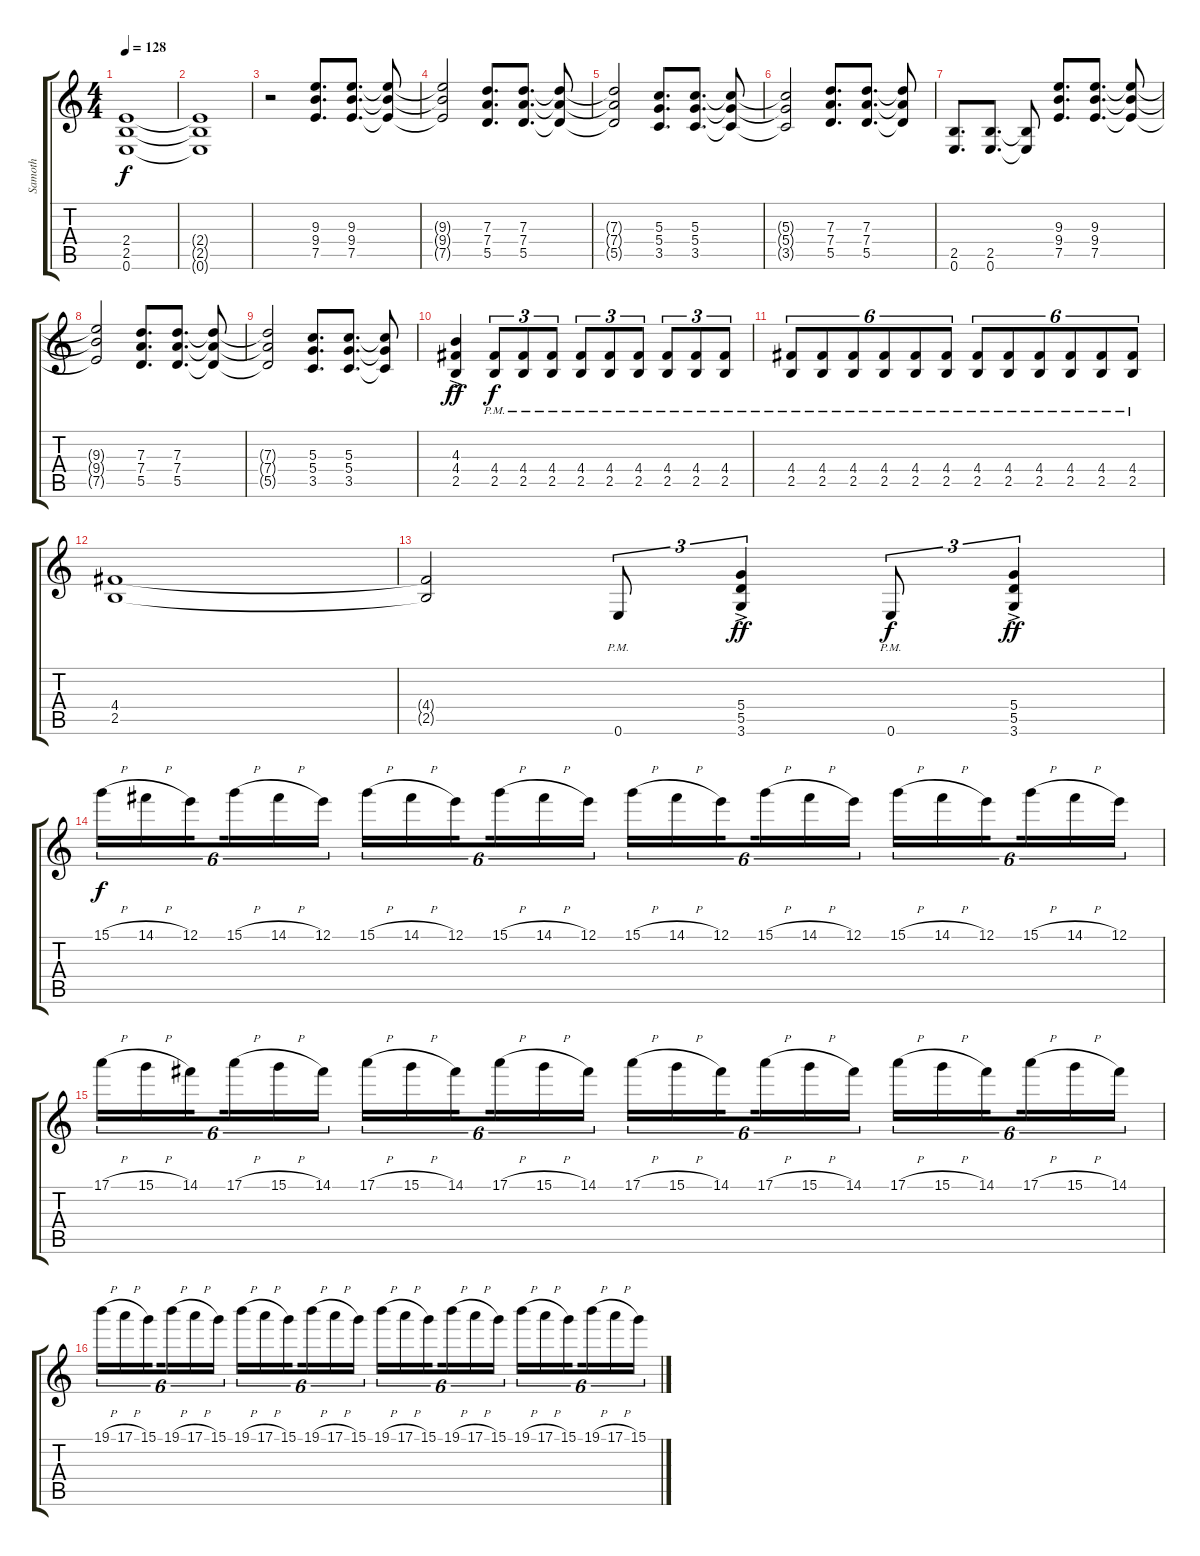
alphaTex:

\track ("Samoth" "Samoth") {instrument distortionguitar}
\staff {score tabs}
\tuning (E4 B3 G3 D3 A2 E2) {hide}
\ts (4 4)
\tempo 128
\clef g2
\ks c
(2.4{t} 2.5{t} 0.6{t}).1{dy f} |
(2.4{t} 2.5{t} 0.6{t}).1 |
r.2 (9.3 9.4 7.5).8{d volume 16} (9.3 9.4 7.5).8{d} (9.3{t} 9.4{t} 7.5{t}).8 |
(9.3{t} 9.4{t} 7.5{t}).2 (7.3 7.4 5.5).8{d} (7.3 7.4 5.5).8{d} (7.3{t} 7.4{t} 5.5{t}).8 |
(7.3{t} 7.4{t} 5.5{t}).2 (5.3 5.4 3.5).8{d} (5.3 5.4 3.5).8{d} (5.3{t} 5.4{t} 3.5{t}).8 |
(5.3{t} 5.4{t} 3.5{t}).2 (7.3 7.4 5.5).8{d} (7.3 7.4 5.5).8{d} (7.3{t} 7.4{t} 5.5{t}).8 |
(2.5 0.6).8{d} (2.5 0.6).8{d} (2.5{t} 0.6{t}).8 (9.3 9.4 7.5).8{d} (9.3 9.4 7.5).8{d} (9.3{t} 9.4{t} 7.5{t}).8 |
(9.3{t} 9.4{t} 7.5{t}).2 (7.3 7.4 5.5).8{d} (7.3 7.4 5.5).8{d} (7.3{t} 7.4{t} 5.5{t}).8 |
(7.3{t} 7.4{t} 5.5{t}).2 (5.3 5.4 3.5).8{d} (5.3 5.4 3.5).8{d} (5.3{t} 5.4{t} 3.5{t}).8 |
(4.3{ac} 4.4{ac} 2.5{ac}).4{dy ff} (4.4{pm} 2.5{pm}).8{tu (3 2) dy f} (4.4{pm} 2.5{pm}).8{tu (3 2)} (4.4{pm} 2.5{pm}).8{tu (3 2)} (4.4{pm} 2.5{pm}).8{tu (3 2)} (4.4{pm} 2.5{pm}).8{tu (3 2)} (4.4{pm} 2.5{pm}).8{tu (3 2)} (4.4{pm} 2.5{pm}).8{tu (3 2)} (4.4{pm} 2.5{pm}).8{tu (3 2)} (4.4{pm} 2.5{pm}).8{tu (3 2)} |
(4.4{pm} 2.5{pm}).8{tu (6 4)} (4.4{pm} 2.5{pm}).8{tu (6 4)} (4.4{pm} 2.5{pm}).8{tu (6 4)} (4.4{pm} 2.5{pm}).8{tu (6 4)} (4.4{pm} 2.5{pm}).8{tu (6 4)} (4.4{pm} 2.5{pm}).8{tu (6 4)} (4.4{pm} 2.5{pm}).8{tu (6 4)} (4.4{pm} 2.5{pm}).8{tu (6 4)} (4.4{pm} 2.5{pm}).8{tu (6 4)} (4.4{pm} 2.5{pm}).8{tu (6 4)} (4.4{pm} 2.5{pm}).8{tu (6 4)} (4.4{pm} 2.5{pm}).8{tu (6 4)} |
(4.4 2.5).1 |
(4.4{t} 2.5{t}).2 0.6{pm}.8{tu (3 2) balance 16 instrument distortionguitar} (5.4{ac} 5.5{ac} 3.6{ac}).4{tu (3 2) dy ff} 0.6{pm}.8{tu (3 2) dy f} (5.4{ac} 5.5{ac} 3.6{ac}).4{tu (3 2) dy ff} |
15.1{h}.16{tu (6 4) dy f} 14.1{h}.16{tu (6 4)} 12.1.16{tu (6 4) beam splitsecondary} 15.1{h}.16{tu (6 4)} 14.1{h}.16{tu (6 4)} 12.1.16{tu (6 4)} 15.1{h}.16{tu (6 4)} 14.1{h}.16{tu (6 4)} 12.1.16{tu (6 4) beam splitsecondary} 15.1{h}.16{tu (6 4)} 14.1{h}.16{tu (6 4)} 12.1.16{tu (6 4)} 15.1{h}.16{tu (6 4)} 14.1{h}.16{tu (6 4)} 12.1.16{tu (6 4) beam splitsecondary} 15.1{h}.16{tu (6 4)} 14.1{h}.16{tu (6 4)} 12.1.16{tu (6 4)} 15.1{h}.16{tu (6 4)} 14.1{h}.16{tu (6 4)} 12.1.16{tu (6 4) beam splitsecondary} 15.1{h}.16{tu (6 4)} 14.1{h}.16{tu (6 4)} 12.1.16{tu (6 4)} |
17.1{h}.16{tu (6 4)} 15.1{h}.16{tu (6 4)} 14.1.16{tu (6 4) beam splitsecondary} 17.1{h}.16{tu (6 4)} 15.1{h}.16{tu (6 4)} 14.1.16{tu (6 4)} 17.1{h}.16{tu (6 4)} 15.1{h}.16{tu (6 4)} 14.1.16{tu (6 4) beam splitsecondary} 17.1{h}.16{tu (6 4)} 15.1{h}.16{tu (6 4)} 14.1.16{tu (6 4)} 17.1{h}.16{tu (6 4)} 15.1{h}.16{tu (6 4)} 14.1.16{tu (6 4) beam splitsecondary} 17.1{h}.16{tu (6 4)} 15.1{h}.16{tu (6 4)} 14.1.16{tu (6 4)} 17.1{h}.16{tu (6 4)} 15.1{h}.16{tu (6 4)} 14.1.16{tu (6 4) beam splitsecondary} 17.1{h}.16{tu (6 4)} 15.1{h}.16{tu (6 4)} 14.1.16{tu (6 4)} |
19.1{h}.16{tu (6 4)} 17.1{h}.16{tu (6 4)} 15.1.16{tu (6 4) beam splitsecondary} 19.1{h}.16{tu (6 4)} 17.1{h}.16{tu (6 4)} 15.1.16{tu (6 4)} 19.1{h}.16{tu (6 4)} 17.1{h}.16{tu (6 4)} 15.1.16{tu (6 4) beam splitsecondary} 19.1{h}.16{tu (6 4)} 17.1{h}.16{tu (6 4)} 15.1.16{tu (6 4)} 19.1{h}.16{tu (6 4)} 17.1{h}.16{tu (6 4)} 15.1.16{tu (6 4) beam splitsecondary} 19.1{h}.16{tu (6 4)} 17.1{h}.16{tu (6 4)} 15.1.16{tu (6 4)} 19.1{h}.16{tu (6 4)} 17.1{h}.16{tu (6 4)} 15.1.16{tu (6 4) beam splitsecondary} 19.1{h}.16{tu (6 4)} 17.1{h}.16{tu (6 4)} 15.1.16{tu (6 4)}
